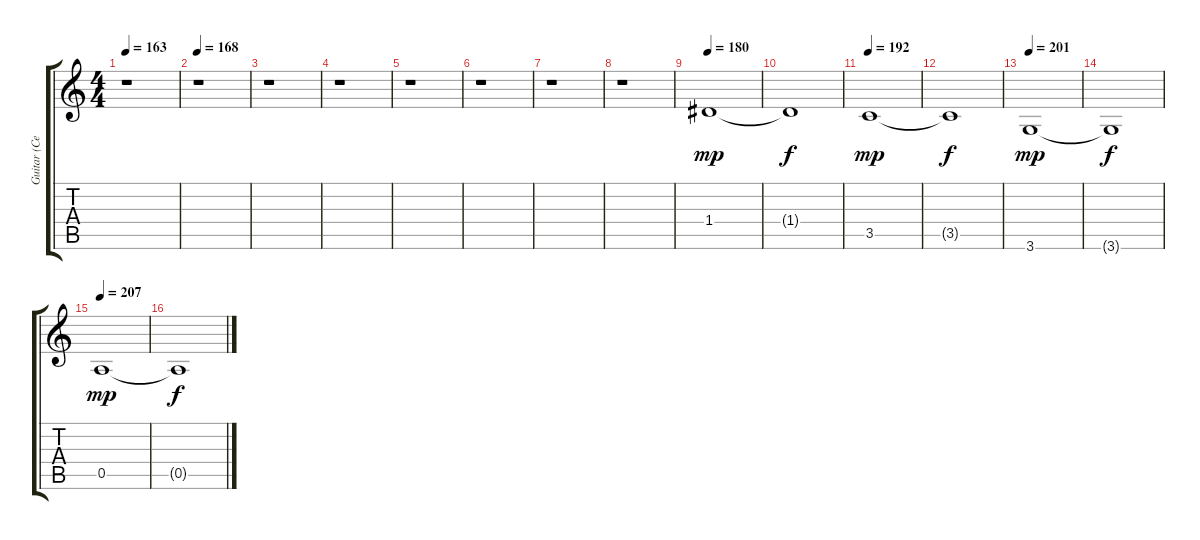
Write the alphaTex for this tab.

\track ("Guitar (Center)" "Guitar (Ce") {instrument distortionguitar}
\staff {score tabs}
\tuning (E4 B3 G3 D3 A2 E2) {hide}
\ts (4 4)
\tempo 163
\clef g2
\ks c
r.1{dy f} |
\tempo 168
r.1 |
r.1 |
r.1 |
r.1 |
r.1 |
r.1 |
r.1 |
\tempo 180
1.4.1{dy mp} |
1.4{t}.1{dy f} |
\tempo 192
3.5.1{dy mp} |
3.5{t}.1{dy f} |
\tempo 201
3.6.1{dy mp} |
3.6{t}.1{dy f} |
\tempo 207
0.5.1{dy mp} |
0.5{t}.1{dy f}
